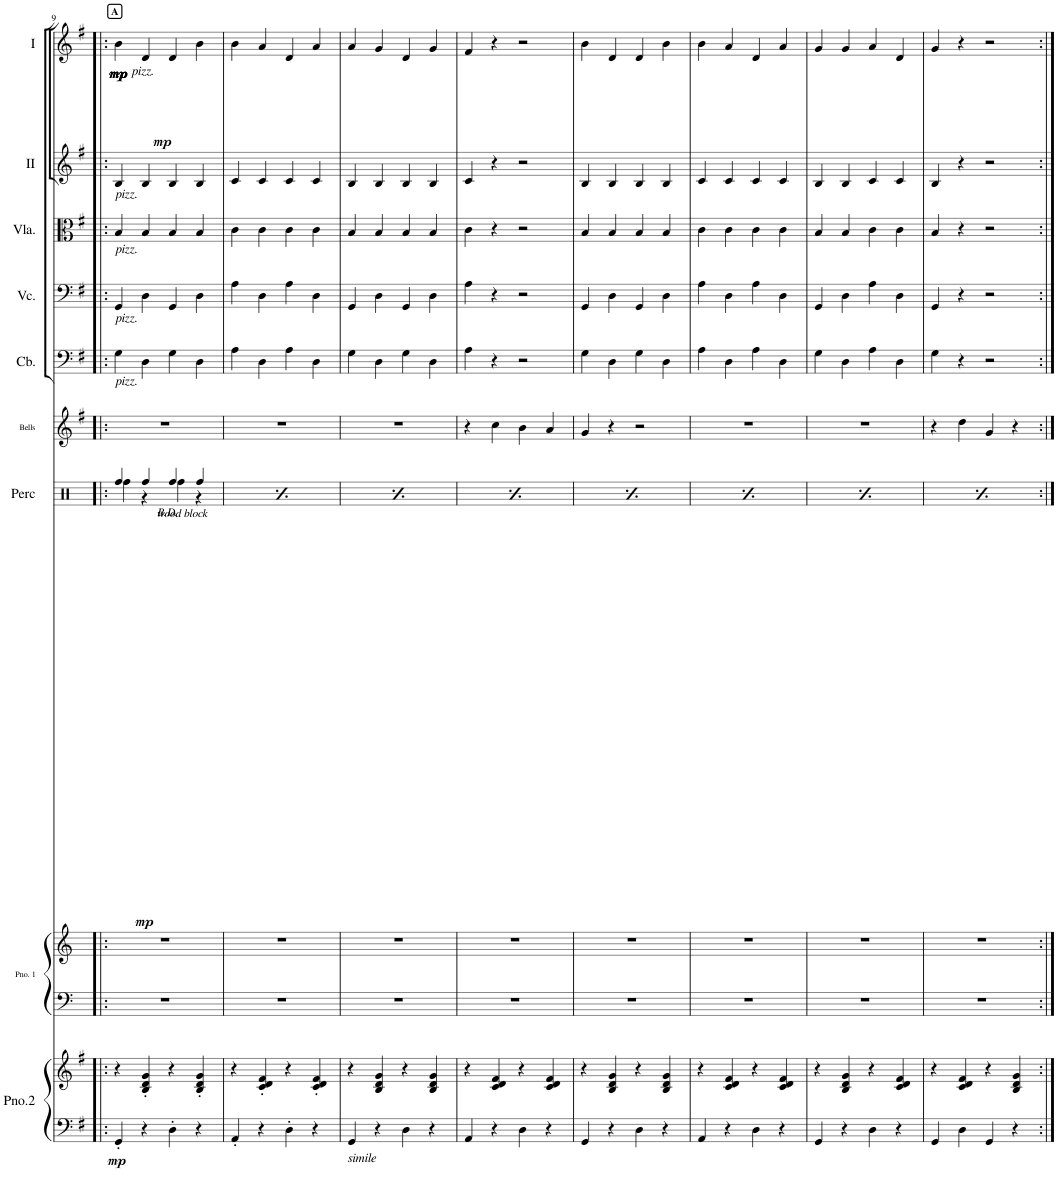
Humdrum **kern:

**kern	**kern	**dynam	**kern	**kern	**kern	**dynam	**kern	**kern	**kern	**kern	**kern	**kern	**dynam
*part9	*part9	*part9	*part8	*part8	*part7	*part7	*part6	*part5	*part4	*part3	*part2	*part1	*part1
*staff11	*staff10	*staff10/11	*staff9	*staff8	*staff7	*staff7	*staff6	*staff5	*staff4	*staff3	*staff2	*staff1	*staff1
*I"Piano 2	*	*	*I"Piano 1	*	*I"Percussion	*	*I"Bells	*I"Contrabass	*I"Cello	*I"Viola	*I"Violin 2	*I"Violin 1	*
*I'Pno.2	*	*	*I'Pno. 1	*	*I'Perc	*	*I'Bells	*I'Cb.	*	*I'Vla.	*	*	*
!!LO:PB:g=z
*clefF4	*clefG2	*	*clefF4	*clefG2	*clefX	*	*clefG2	*clefF4	*clefF4	*clefC3	*clefG2	*clefG2	*
*	*	*	*	*	*	*	*Trd-7c-12	*	*	*	*	*	*
*k[f#]	*k[f#]	*	*k[]	*k[]	*k[f#]	*	*k[f#]	*k[f#]	*k[f#]	*k[f#]	*k[f#]	*k[f#]	*
*M4/4	*M4/4	*	*M4/4	*M4/4	*M4/4	*	*M4/4	*M4/4	*M4/4	*M4/4	*M4/4	*M4/4	*
*met(c)	*met(c)	*	*met(c)	*met(c)	*met(c)	*	*met(c)	*met(c)	*met(c)	*met(c)	*met(c)	*met(c)	*
=9!|:	=9!|:	=9!|:	=9!|:	=9!|:	=9!|:	=9!|:	=9!|:	=9!|:	=9!|:	=9!|:	=9!|:	=9!|:	=9!|:
*	*	*	*	*	*^	*	*	*	*	*	*	*	*
!	!	!	!	!	!	!	!	!	!	!	!	!	!LO:TX:a:B:t=A	!
!	!	!	!	!	!	!	!	!	!	!	!	!	!LO:TX:b:i:t=pizz.	!
!	!	!	!	!	!	!	!	!	!	!	!	!LO:TX:b:i:t=pizz.	!	!
!	!	!	!	!	!	!	!	!	!	!	!LO:TX:b:i:t=pizz.	!	!	!
!	!	!	!	!	!	!	!	!	!	!LO:TX:b:i:t=pizz.	!	!	!	!
!	!	!	!	!	!	!	!	!	!LO:TX:b:i:t=pizz.	!	!	!	!	!
!	!	!	!	!	!LO:TX:b:i:t=B.D.	!	!	!	!	!	!	!	!	!
!	!	!	!	!	!LO:TX:b:i:t=wood block	!	!	!	!	!	!	!	!	!
!	!	!LO:DY:b=2	!	!	!	!	!LO:DY:b	!	!	!	!	!	!	!LO:DY:b
!	!	!	!	!	!	!	!	!	!	!	!	!	!	!LO:DY:n=1:b
!	!	!	!	!	!	!	!	!	!	!	!	!	!	!LO:DY:n=2:b
!	!	!	!	!	!	!	!	!	!	!	!	!	!	!LO:DY:n=3:b
!	!	!	!	!	!	!	!	!	!	!	!	!	!	!LO:DY:n=4:b
4GG'/	4r	mp	1r	1r	4Rff/	4Rff\	mp	1r	4G\	4GG/	4B/	4B/	4b\	mp mp mp mp mp
4r	4B/' 4d/' 4g/'	.	.	.	4Rff/	4r	.	.	4D\	4D\	4B/	4B/	4d/	.
4D'\	4r	.	.	.	4Rff/	4Rff\	.	.	4G\	4GG/	4B/	4B/	4d/	.
4r	4B/' 4d/' 4g/'	.	.	.	4Rff/	4r	.	.	4D\	4D\	4B/	4B/	4b\	.
=10	=10	=10	=10	=10	=10	=10	=10	=10	=10	=10	=10	=10	=10	=10
!	!	!	!	!	!LO:TX:b:i:t=B.D.	!	!	!	!	!	!	!	!	!
!	!	!	!	!	!LO:TX:b:i:t=wood block	!	!	!	!	!	!	!	!	!
!	!	!	!	!	!	!	!LO:DY:b	!	!	!	!	!	!	!
4AA'/	4r	.	1r	1r	4Rff/	4Rff\	mp	1r	4A\	4A\	4c\	4c/	4b\	.
4r	4c/' 4d/' 4f#/'	.	.	.	4Rff/	4r	.	.	4D\	4D\	4c\	4c/	4a/	.
4D'\	4r	.	.	.	4Rff/	4Rff\	.	.	4A\	4A\	4c\	4c/	4d/	.
4r	4c/' 4d/' 4f#/'	.	.	.	4Rff/	4r	.	.	4D\	4D\	4c\	4c/	4a/	.
=11	=11	=11	=11	=11	=11	=11	=11	=11	=11	=11	=11	=11	=11	=11
!	!	!	!	!	!LO:TX:b:i:t=B.D.	!	!	!	!	!	!	!	!	!
!	!	!	!	!	!LO:TX:b:i:t=wood block	!	!	!	!	!	!	!	!	!
!LO:TX:b:i:t=simile	!	!	!	!	!	!	!	!	!	!	!	!	!	!
!	!	!	!	!	!	!	!LO:DY:b	!	!	!	!	!	!	!
4GG/	4r	.	1r	1r	4Rff/	4Rff\	mp	1r	4G\	4GG/	4B/	4B/	4a/	.
4r	4B/ 4d/ 4g/	.	.	.	4Rff/	4r	.	.	4D\	4D\	4B/	4B/	4g/	.
4D\	4r	.	.	.	4Rff/	4Rff\	.	.	4G\	4GG/	4B/	4B/	4d/	.
4r	4B/ 4d/ 4g/	.	.	.	4Rff/	4r	.	.	4D\	4D\	4B/	4B/	4g/	.
=12	=12	=12	=12	=12	=12	=12	=12	=12	=12	=12	=12	=12	=12	=12
!	!	!	!	!	!LO:TX:b:i:t=B.D.	!	!	!	!	!	!	!	!	!
!	!	!	!	!	!LO:TX:b:i:t=wood block	!	!	!	!	!	!	!	!	!
!	!	!	!	!	!	!	!LO:DY:b	!	!	!	!	!	!	!
4AA/	4r	.	1r	1r	4Rff/	4Rff\	mp	4r	4A\	4A\	4c\	4c/	4f#/	.
4r	4c/ 4d/ 4f#/	.	.	.	4Rff/	4r	.	4cc\	4r	4r	4r	4r	4r	.
4D\	4r	.	.	.	4Rff/	4Rff\	.	4b\	2r	2r	2r	2r	2r	.
4r	4c/ 4d/ 4f#/	.	.	.	4Rff/	4r	.	4a/	.	.	.	.	.	.
=13	=13	=13	=13	=13	=13	=13	=13	=13	=13	=13	=13	=13	=13	=13
!	!	!	!	!	!LO:TX:b:i:t=B.D.	!	!	!	!	!	!	!	!	!
!	!	!	!	!	!LO:TX:b:i:t=wood block	!	!	!	!	!	!	!	!	!
!	!	!	!	!	!	!	!LO:DY:b	!	!	!	!	!	!	!
4GG/	4r	.	1r	1r	4Rff/	4Rff\	mp	4g/	4G\	4GG/	4B/	4B/	4b\	.
4r	4B/ 4d/ 4g/	.	.	.	4Rff/	4r	.	4r	4D\	4D\	4B/	4B/	4d/	.
4D\	4r	.	.	.	4Rff/	4Rff\	.	2r	4G\	4GG/	4B/	4B/	4d/	.
4r	4B/ 4d/ 4g/	.	.	.	4Rff/	4r	.	.	4D\	4D\	4B/	4B/	4b\	.
=14	=14	=14	=14	=14	=14	=14	=14	=14	=14	=14	=14	=14	=14	=14
!	!	!	!	!	!LO:TX:b:i:t=B.D.	!	!	!	!	!	!	!	!	!
!	!	!	!	!	!LO:TX:b:i:t=wood block	!	!	!	!	!	!	!	!	!
!	!	!	!	!	!	!	!LO:DY:b	!	!	!	!	!	!	!
4AA/	4r	.	1r	1r	4Rff/	4Rff\	mp	1r	4A\	4A\	4c\	4c/	4b\	.
4r	4c/ 4d/ 4f#/	.	.	.	4Rff/	4r	.	.	4D\	4D\	4c\	4c/	4a/	.
4D\	4r	.	.	.	4Rff/	4Rff\	.	.	4A\	4A\	4c\	4c/	4d/	.
4r	4c/ 4d/ 4f#/	.	.	.	4Rff/	4r	.	.	4D\	4D\	4c\	4c/	4a/	.
=15	=15	=15	=15	=15	=15	=15	=15	=15	=15	=15	=15	=15	=15	=15
!	!	!	!	!	!LO:TX:b:i:t=B.D.	!	!	!	!	!	!	!	!	!
!	!	!	!	!	!LO:TX:b:i:t=wood block	!	!	!	!	!	!	!	!	!
!	!	!	!	!	!	!	!LO:DY:b	!	!	!	!	!	!	!
4GG/	4r	.	1r	1r	4Rff/	4Rff\	mp	1r	4G\	4GG/	4B/	4B/	4g/	.
4r	4B/ 4d/ 4g/	.	.	.	4Rff/	4r	.	.	4D\	4D\	4B/	4B/	4g/	.
4D\	4r	.	.	.	4Rff/	4Rff\	.	.	4A\	4A\	4c\	4c/	4a/	.
4r	4c/ 4d/ 4f#/	.	.	.	4Rff/	4r	.	.	4D\	4D\	4c\	4c/	4d/	.
=16	=16	=16	=16	=16	=16	=16	=16	=16	=16	=16	=16	=16	=16	=16
!	!	!	!	!	!LO:TX:b:i:t=B.D.	!	!	!	!	!	!	!	!	!
!	!	!	!	!	!LO:TX:b:i:t=wood block	!	!	!	!	!	!	!	!	!
!	!	!	!	!	!	!	!LO:DY:b	!	!	!	!	!	!	!
4GG/	4r	.	1r	1r	4Rff/	4Rff\	mp	4r	4G\	4GG/	4B/	4B/	4g/	.
4D\	4c/ 4d/ 4f#/	.	.	.	4Rff/	4r	.	4dd\	4r	4r	4r	4r	4r	.
4GG/	4r	.	.	.	4Rff/	4Rff\	.	4g/	2r	2r	2r	2r	2r	.
4r	4B/ 4d/ 4g/	.	.	.	4Rff/	4r	.	4r	.	.	.	.	.	.
*	*	*	*	*	*v	*v	*	*	*	*	*	*	*	*
=:|!	=:|!	=:|!	=:|!	=:|!	=:|!	=:|!	=:|!	=:|!	=:|!	=:|!	=:|!	=:|!	=:|!
*-	*-	*-	*-	*-	*-	*-	*-	*-	*-	*-	*-	*-	*-
